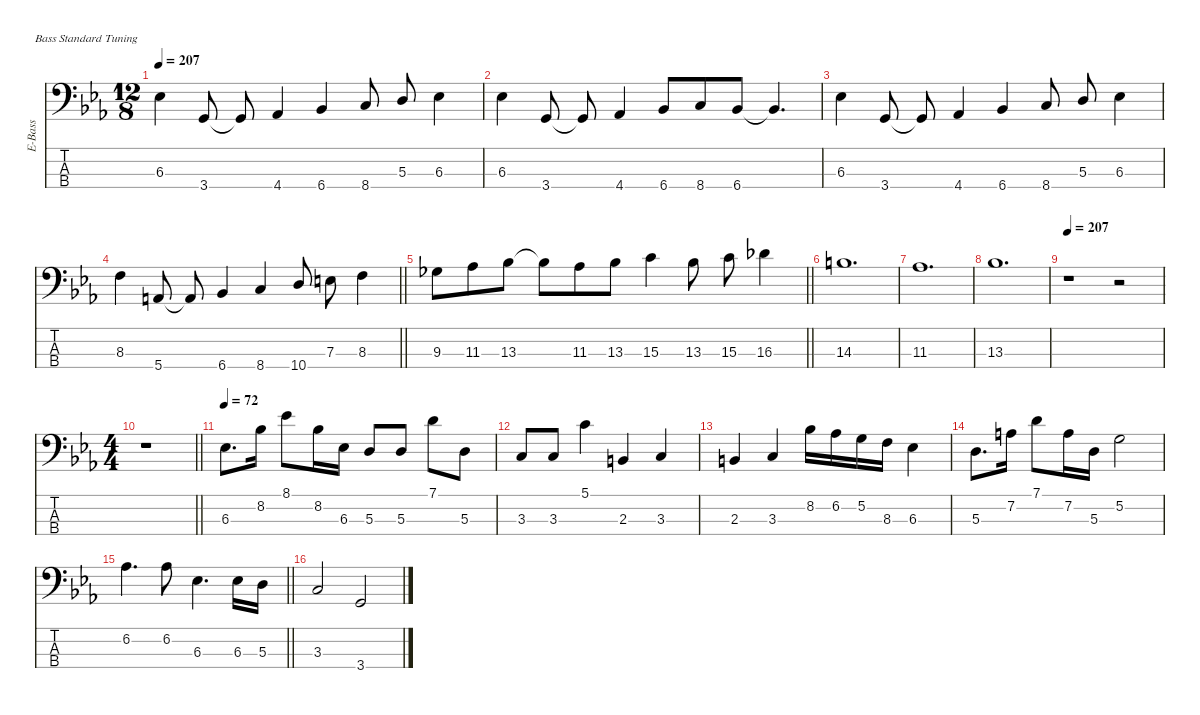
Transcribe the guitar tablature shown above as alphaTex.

\defaultSystemsLayout 8
\hideDynamics
\bracketExtendMode nobrackets
\otherSystemsTrackNameOrientation horizontal
\track ("Bass" "E-Bass") {defaultSystemsLayout 8 instrument electricbasspick}
\staff {score tabs}
\tuning (G2 D2 A1 E1)
\ts (12 8)
\tempo 207
\clef f4
\ks eb
6.3{acc b}.4{dy f beam Down} 3.4{acc forcenatural}.8{beam Up} 3.4{t acc forcenatural}.8{beam Up} 4.4{acc b}.4{beam Up} 6.4{acc b}.4{beam Up} 8.4{acc forcenatural}.8{beam Up} 5.3{acc forcenatural}.8{beam Up} 6.3{acc b}.4{beam Down} |
6.3{acc b}.4{beam Down} 3.4{acc forcenatural}.8{beam Up} 3.4{t acc forcenatural}.8{beam Up} 4.4{acc b}.4{beam Up} 6.4{acc b}.8{beam Up} 8.4{acc forcenatural}.8{beam Up} 6.4{acc b}.8{beam Up} 6.4{t acc b}.4{d beam Up} |
6.3{acc b}.4{beam Down} 3.4{acc forcenatural}.8{beam Up} 3.4{t acc forcenatural}.8{beam Up} 4.4{acc b}.4{beam Up} 6.4{acc b}.4{beam Up} 8.4{acc forcenatural}.8{beam Up} 5.3{acc forcenatural}.8{beam Up} 6.3{acc b}.4{beam Down} |
\barLineRight lightlight
8.3{acc forcenatural}.4{beam Down} 5.4{acc forcenatural}.8{beam Up} 5.4{t acc forcenatural}.8{beam Up} 6.4{acc b}.4{beam Up} 8.4{acc forcenatural}.4{beam Up} 10.4{acc forcenatural}.8{beam Up} 7.3{acc forcenatural}.8{beam Down} 8.3{acc forcenatural}.4{beam Down} |
\barLineRight lightlight
9.3{acc b}.8{beam Down} 11.3{acc b}.8{beam Down} 13.3{acc b}.8{beam Down} 13.3{t acc b}.8{beam Down} 11.3{acc b}.8{beam Down} 13.3{acc b}.8{beam Down} 15.3{acc forcenatural}.4{beam Down} 13.3{acc b}.8{beam Down} 15.3{acc forcenatural}.8{beam Down} 16.3{acc b}.4{beam Down} |
14.3{acc forcenatural}.1{d beam Down} |
11.3{acc b}.1{d beam Down} |
13.3{acc b}.1{d beam Down} |
\tempo 207
r.1{beam Down} r.2{beam Down} |
\ts (4 4)
\barLineRight lightlight
r.1{beam Down} |
\tempo 72
6.3{acc b}.8{d beam Down} 8.2{acc b}.16{beam Down} 8.1{acc b}.8{beam Down} 8.2{acc b}.16{beam Down} 6.3{acc b}.16{beam Down} 5.3{acc forcenatural}.8{beam Up} 5.3{acc forcenatural}.8{beam Up} 7.1{acc forcenatural}.8{beam Down} 5.3{acc forcenatural}.8{beam Down} |
3.3{acc forcenatural}.8{beam Up} 3.3{acc forcenatural}.8{beam Up} 5.1{acc forcenatural}.4{beam Down} 2.3{acc forcenatural}.4{beam Up} 3.3{acc forcenatural}.4{beam Up} |
2.3{acc forcenatural}.4{beam Up} 3.3{acc forcenatural}.4{beam Up} 8.2{acc b}.16{beam Down} 6.2{acc b}.16{beam Down} 5.2{acc forcenatural}.16{beam Down} 8.3{acc forcenatural}.16{beam Down} 6.3{acc b}.4{beam Down} |
5.3{acc forcenatural}.8{d beam Down} 7.2{acc forcenatural}.16{beam Down} 7.1{acc forcenatural}.8{beam Down} 7.2{acc forcenatural}.16{beam Down} 5.3{acc forcenatural}.16{beam Down} 5.2{acc forcenatural}.2{beam Down} |
\barLineRight lightlight
6.2{acc b}.4{d beam Down} 6.2{acc b}.8{beam Down} 6.3{acc b}.4{d beam Down} 6.3{acc b}.16{beam Down} 5.3{acc forcenatural}.16{beam Down} |
3.3{acc forcenatural}.2{beam Up} 3.4{acc forcenatural}.2{beam Up}
